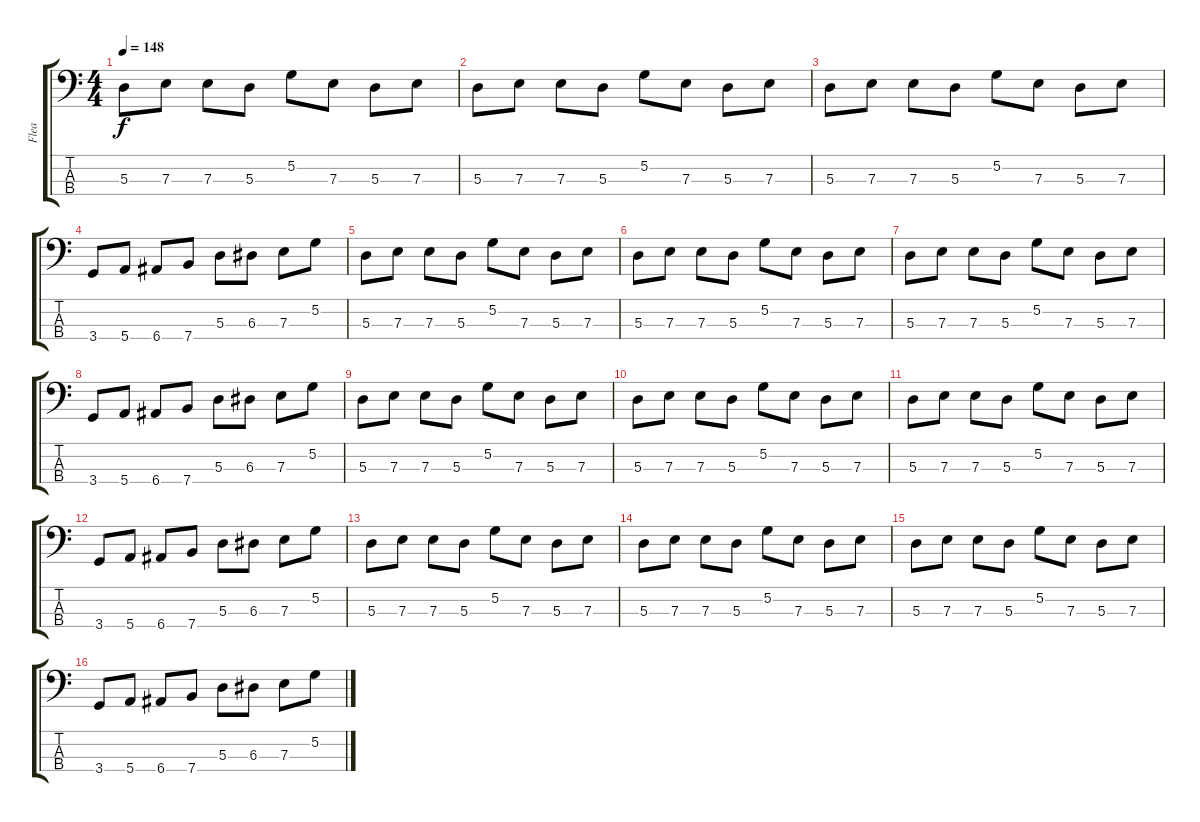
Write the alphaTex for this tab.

\track ("Flea" "Flea") {instrument electricbasspick}
\staff {score tabs}
\tuning (G2 D2 A1 E1) {hide}
\ts (4 4)
\tempo 148
\clef f4
\ks c
5.3.8{dy f} 7.3.8 7.3.8 5.3.8 5.2.8 7.3.8 5.3.8 7.3.8 |
5.3.8 7.3.8 7.3.8 5.3.8 5.2.8 7.3.8 5.3.8 7.3.8 |
5.3.8 7.3.8 7.3.8 5.3.8 5.2.8 7.3.8 5.3.8 7.3.8 |
3.4.8 5.4.8 6.4.8 7.4.8 5.3.8 6.3.8 7.3.8 5.2.8 |
5.3.8 7.3.8 7.3.8 5.3.8 5.2.8 7.3.8 5.3.8 7.3.8 |
5.3.8 7.3.8 7.3.8 5.3.8 5.2.8 7.3.8 5.3.8 7.3.8 |
5.3.8 7.3.8 7.3.8 5.3.8 5.2.8 7.3.8 5.3.8 7.3.8 |
3.4.8 5.4.8 6.4.8 7.4.8 5.3.8 6.3.8 7.3.8 5.2.8 |
5.3.8 7.3.8 7.3.8 5.3.8 5.2.8 7.3.8 5.3.8 7.3.8 |
5.3.8 7.3.8 7.3.8 5.3.8 5.2.8 7.3.8 5.3.8 7.3.8 |
5.3.8 7.3.8 7.3.8 5.3.8 5.2.8 7.3.8 5.3.8 7.3.8 |
3.4.8 5.4.8 6.4.8 7.4.8 5.3.8 6.3.8 7.3.8 5.2.8 |
5.3.8 7.3.8 7.3.8 5.3.8 5.2.8 7.3.8 5.3.8 7.3.8 |
5.3.8 7.3.8 7.3.8 5.3.8 5.2.8 7.3.8 5.3.8 7.3.8 |
5.3.8 7.3.8 7.3.8 5.3.8 5.2.8 7.3.8 5.3.8 7.3.8 |
3.4.8 5.4.8 6.4.8 7.4.8 5.3.8 6.3.8 7.3.8 5.2.8
